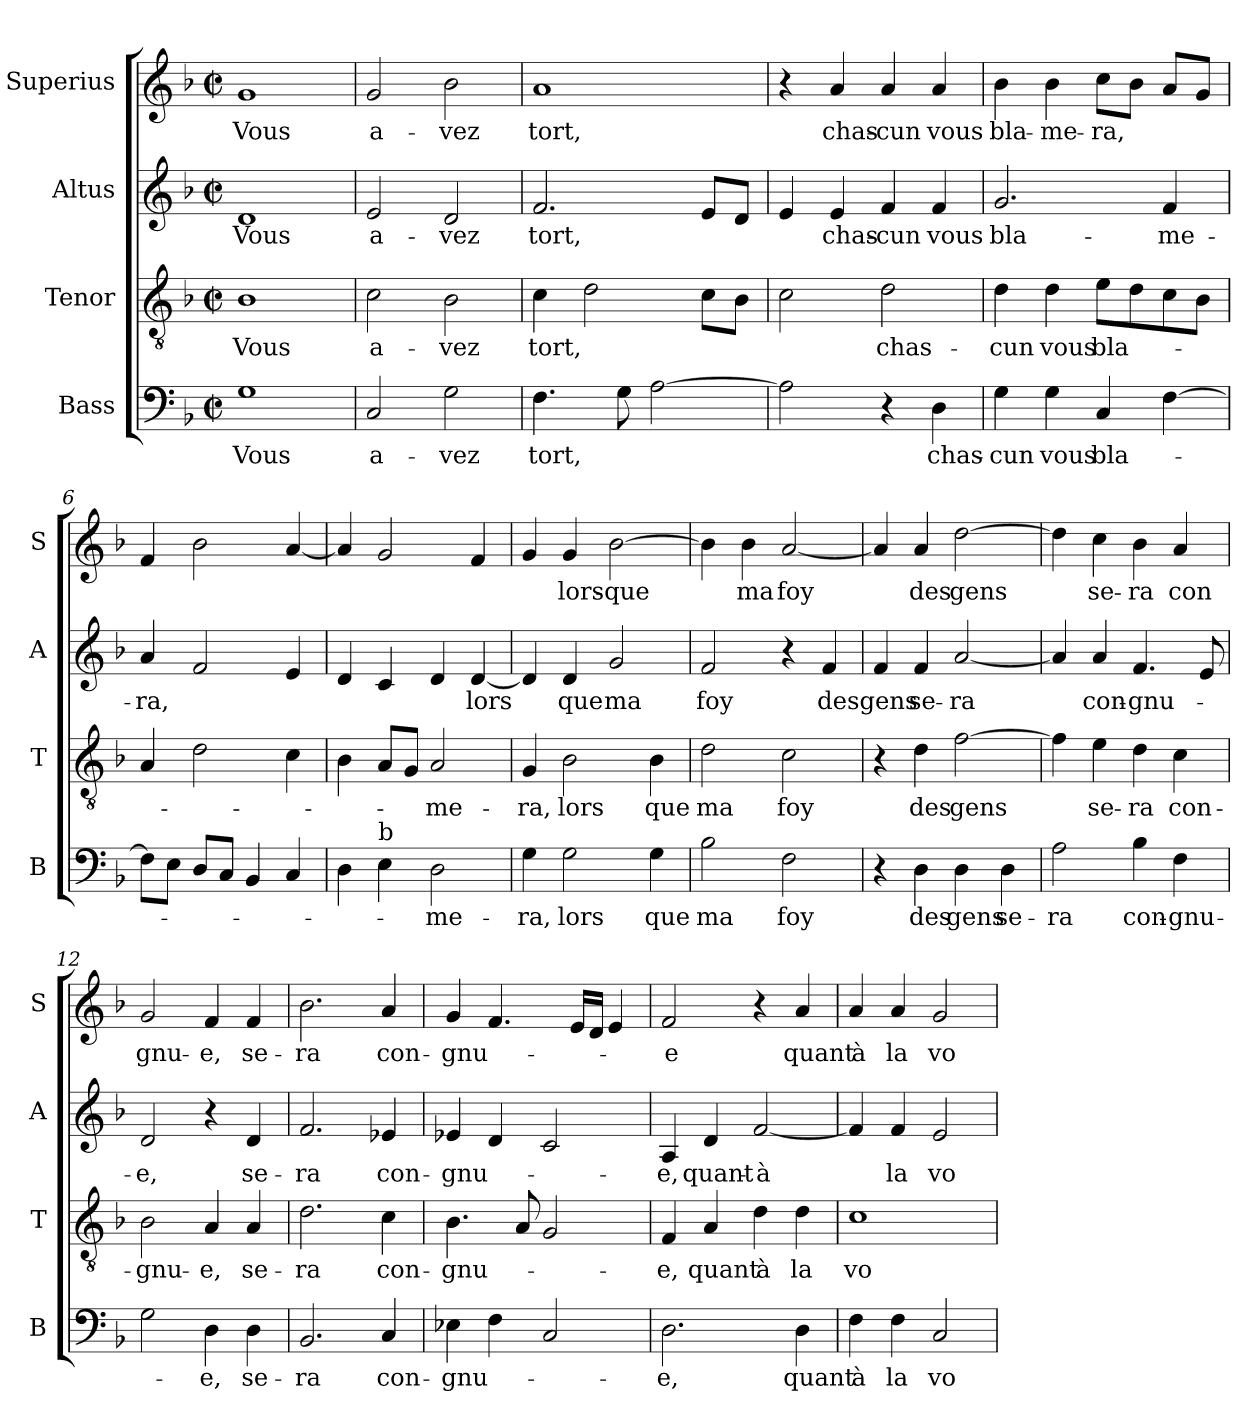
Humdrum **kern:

**kern	**text	**kern	**text	**kern	**text	**kern	**text
*part4	*part4	*part3	*part3	*part2	*part2	*part1	*part1
*staff4	*staff4	*staff3	*staff3	*staff2	*staff2	*staff1	*staff1
*I"Bass	*	*I"Tenor	*	*I"Altus	*	*I"Superius	*
*I'B	*	*I'T	*	*I'A	*	*I'S	*
*clefF4	*	*clefGv2	*	*clefG2	*	*clefG2	*
*k[b-]	*	*k[b-]	*	*k[b-]	*	*k[b-]	*
*F:	*	*F:	*	*F:	*	*F:	*
*M2/2	*	*M2/2	*	*M2/2	*	*M2/2	*
*met(c|)	*	*met(c|)	*	*met(c|)	*	*met(c|)	*
=1	=1	=1	=1	=1	=1	=1	=1
1G	Vous	1B-	Vous	1d	Vous	1g	Vous
=2	=2	=2	=2	=2	=2	=2	=2
2C/	a-	2c\	a-	2e/	a-	2g/	a-
2G\	-vez	2B-\	-vez	2d/	-vez	2b-\	-vez
=3	=3	=3	=3	=3	=3	=3	=3
4.F\	tort,	4c\	tort,	2.f/	tort,	1a	tort,
.	.	2d\	.	.	.	.	.
8G\	.	.	.	.	.	.	.
[2A\	.	.	.	.	.	.	.
.	.	8c\L	.	8e/L	.	.	.
.	.	8B-\J	.	8d/J	.	.	.
=4	=4	=4	=4	=4	=4	=4	=4
2A\]	.	2c\	.	4e/	.	4r	.
.	.	.	.	4e/	chas-	4a/	chas-
4r	.	2d\	chas-	4f/	-cun	4a/	-cun
4D\	chas-	.	.	4f/	vous	4a/	vous
=5	=5	=5	=5	=5	=5	=5	=5
4G\	-cun	4d\	-cun	2.g/	bla-	4b-\	bla-
4G\	vous	4d\	vous	.	.	4b-\	-me-
4C/	bla-	8e\L	bla-	.	.	8cc\L	-ra,
.	.	8d\	.	.	.	8b-\J	.
[4F\	.	8c\	.	4f/	-me-	8a/L	.
.	.	8B-\J	.	.	.	8g/J	.
!!LO:LB:g=z
=6	=6	=6	=6	=6	=6	=6	=6
8F\L]	.	4A/	.	4a/	-ra,	4f/	.
8E\J	.	.	.	.	.	.	.
8D/L	.	2d\	.	2f/	.	2b-\	.
8C/J	.	.	.	.	.	.	.
4BB-/	.	.	.	.	.	.	.
4C/	.	4c\	.	4e/	.	[4a/	.
=7	=7	=7	=7	=7	=7	=7	=7
4D\	.	4B-\	.	4d/	.	4a/]	.
!LO:TX:a:t=b	!	!	!	!	!	!	!
4E\	.	8A/L	.	4c/	.	2g/	.
.	.	8G/J	.	.	.	.	.
2D\	-me-	2A/	-me-	4d/	.	.	.
.	.	.	.	[4d/	lors	4f/	.
=8	=8	=8	=8	=8	=8	=8	=8
4G\	-ra,	4G/	-ra,	4d/]	.	4g/	.
2G\	lors	2B-\	lors	4d/	que	4g/	lors-
.	.	.	.	2g/	ma	[2b-\	-que
4G\	que	4B-\	que	.	.	.	.
=9	=9	=9	=9	=9	=9	=9	=9
2B-\	ma	2d\	ma	2f/	foy	4b-\]	.
.	.	.	.	.	.	4b-\	ma
2F\	foy	2c\	foy	4r	.	[2a/	foy
.	.	.	.	4f/	des	.	.
=10	=10	=10	=10	=10	=10	=10	=10
4r	.	4r	.	4f/	gens	4a/]	.
4D\	des	4d\	des	4f/	se-	4a/	des
4D\	gens	[2f\	gens	[2a/	-ra	[2dd\	gens
4D\	se-	.	.	.	.	.	.
!!LO:LB:g=z
=11	=11	=11	=11	=11	=11	=11	=11
2A\	-ra	4f\]	.	4a/]	.	4dd\]	.
.	.	4e\	se-	4a/	con-	4cc\	se-
4B-\	con-	4d\	-ra	4.f/	-gnu-	4b-\	-ra
4F\	-gnu-	4c\	con-	.	.	4a/	con
.	.	.	.	8e/	.	.	.
=12	=12	=12	=12	=12	=12	=12	=12
2G\	.	2B-\	-gnu-	2d/	-e,	2g/	gnu-
4D\	-e,	4A/	-e,	4r	.	4f/	-e,
4D\	se-	4A/	se-	4d/	se-	4f/	se-
=13	=13	=13	=13	=13	=13	=13	=13
2.BB-/	-ra	2.d\	-ra	2.f/	-ra	2.b-\	-ra
4C/	con-	4c\	con-	4e-X/	con-	4a/	con-
=14	=14	=14	=14	=14	=14	=14	=14
4E-X\	-gnu-	4.B-\	-gnu-	4e-X/	-gnu-	4g/	-gnu-
4F\	.	.	.	4d/	.	4.f/	.
.	.	8A/	.	.	.	.	.
2C/	.	2G/	.	2c/	.	.	.
.	.	.	.	.	.	16e/LL	.
.	.	.	.	.	.	16d/JJ	.
.	.	.	.	.	.	4e/	.
=15	=15	=15	=15	=15	=15	=15	=15
2.D\	-e,	4F/	-e,	4A/	-e,	2f/	-e
.	.	4A/	quant	4d/	quant-	.	.
.	.	4d\	à	[2f/	-à	4r	.
4D\	quant	4d\	la	.	.	4a/	quant
!!LO:PB:g=z
=16	=16	=16	=16	=16	=16	=16	=16
4F\	à	1c	vo-	4f/]	.	4a/	à
4F\	la	.	.	4f/	la	4a/	la
2C/	vo-	.	.	2e/	vo-	2g/	vo-
=	=	=	=	=	=	=	=
*-	*-	*-	*-	*-	*-	*-	*-
